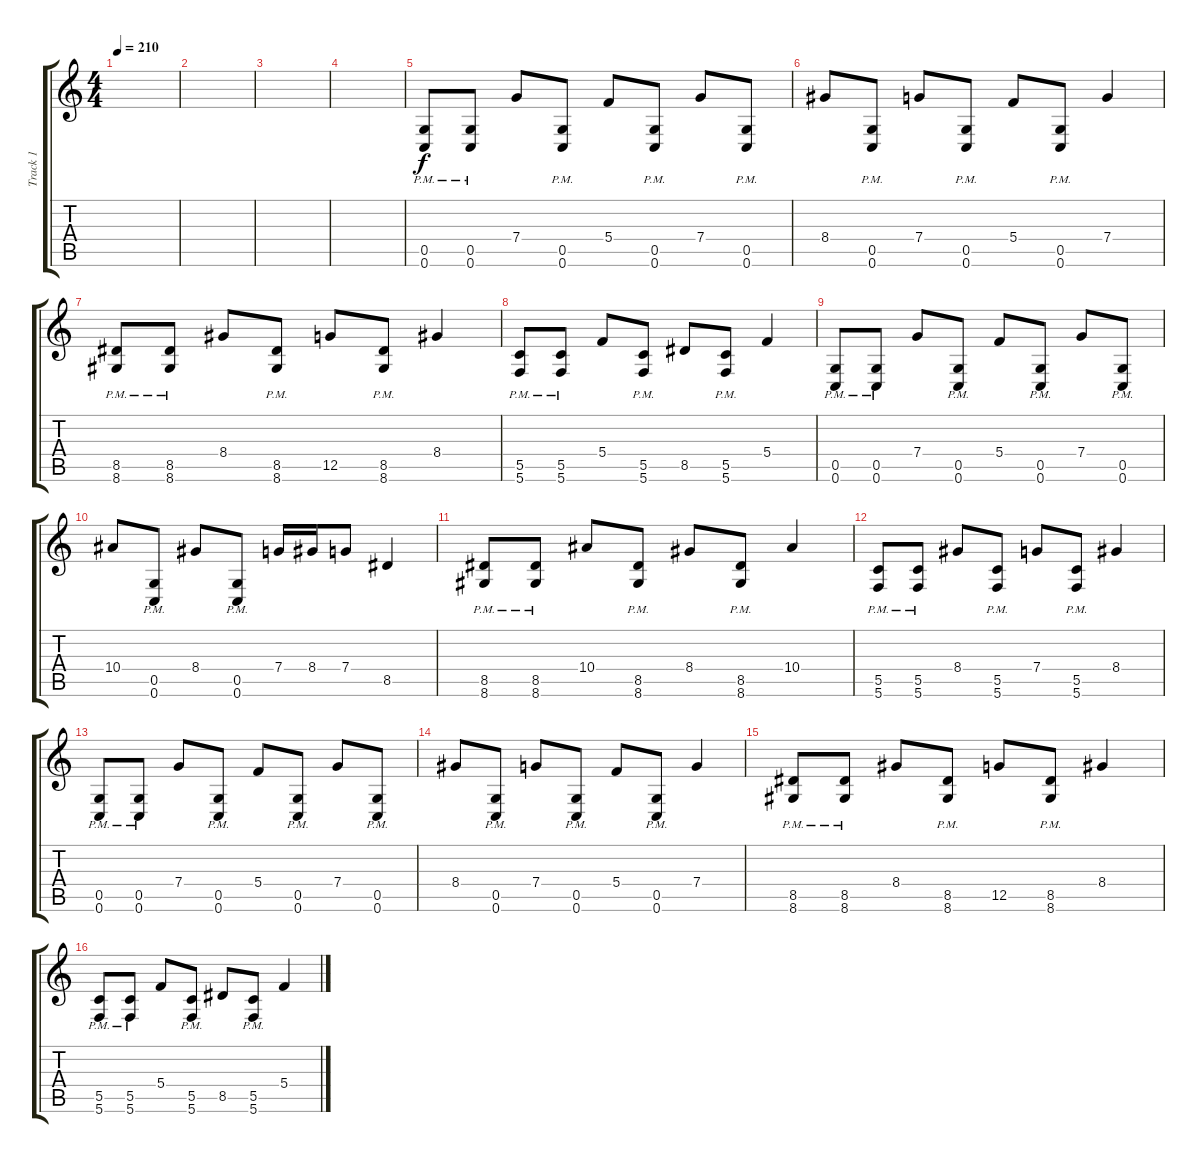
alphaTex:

\track ("Track 1" "Track 1") {instrument distortionguitar}
\staff {score tabs}
\tuning (D4 A3 F3 C3 G2 C2) {hide}
\ts (4 4)
\tempo 210
\clef g2
\ks c
|
|
|
|
(0.5{pm} 0.6{pm}).8 (0.5{pm} 0.6{pm}).8 7.4.8 (0.5{pm} 0.6{pm}).8 5.4.8 (0.5{pm} 0.6{pm}).8 7.4.8 (0.5{pm} 0.6{pm}).8 |
8.4.8 (0.5{pm} 0.6{pm}).8 7.4.8 (0.5{pm} 0.6{pm}).8 5.4.8 (0.5{pm} 0.6{pm}).8 7.4.4 |
(8.5{pm} 8.6{pm}).8 (8.5{pm} 8.6{pm}).8 8.4.8 (8.5{pm} 8.6{pm}).8 12.5.8 (8.5{pm} 8.6{pm}).8 8.4.4 |
(5.5{pm} 5.6{pm}).8 (5.5{pm} 5.6{pm}).8 5.4.8 (5.5{pm} 5.6{pm}).8 8.5.8 (5.5{pm} 5.6{pm}).8 5.4.4 |
(0.5{pm} 0.6{pm}).8 (0.5{pm} 0.6{pm}).8 7.4.8 (0.5{pm} 0.6{pm}).8 5.4.8 (0.5{pm} 0.6{pm}).8 7.4.8 (0.5{pm} 0.6{pm}).8 |
10.4.8 (0.5{pm} 0.6{pm}).8 8.4.8 (0.5{pm} 0.6{pm}).8 7.4.16 8.4.16 7.4.8 8.5.4 |
(8.5{pm} 8.6{pm}).8 (8.5{pm} 8.6{pm}).8 10.4.8 (8.5{pm} 8.6{pm}).8 8.4.8 (8.5{pm} 8.6{pm}).8 10.4.4 |
(5.5{pm} 5.6{pm}).8 (5.5{pm} 5.6{pm}).8 8.4.8 (5.5{pm} 5.6{pm}).8 7.4.8 (5.5{pm} 5.6{pm}).8 8.4.4 |
(0.5{pm} 0.6{pm}).8 (0.5{pm} 0.6{pm}).8 7.4.8 (0.5{pm} 0.6{pm}).8 5.4.8 (0.5{pm} 0.6{pm}).8 7.4.8 (0.5{pm} 0.6{pm}).8 |
8.4.8 (0.5{pm} 0.6{pm}).8 7.4.8 (0.5{pm} 0.6{pm}).8 5.4.8 (0.5{pm} 0.6{pm}).8 7.4.4 |
(8.5{pm} 8.6{pm}).8 (8.5{pm} 8.6{pm}).8 8.4.8 (8.5{pm} 8.6{pm}).8 12.5.8 (8.5{pm} 8.6{pm}).8 8.4.4 |
(5.5{pm} 5.6{pm}).8 (5.5{pm} 5.6{pm}).8 5.4.8 (5.5{pm} 5.6{pm}).8 8.5.8 (5.5{pm} 5.6{pm}).8 5.4.4
